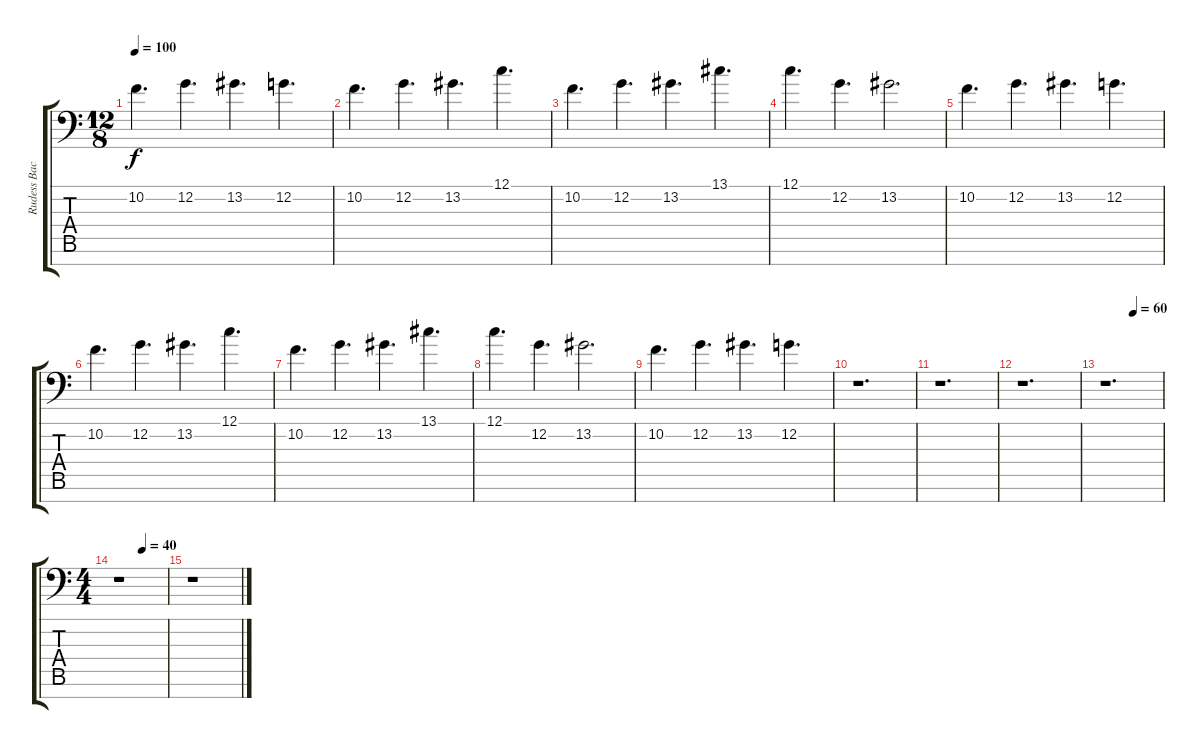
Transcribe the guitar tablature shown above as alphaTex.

\track ("Rudess Backup" "Rudess Bac") {instrument acousticgrandpiano}
\staff {score tabs}
\tuning (C4 G3 Eb3 Bb2 F2 C2 C-1) {hide}
\ts (12 8)
\tempo 100
\clef f4
\ks c
10.2.4{d dy f} 12.2.4{d} 13.2.4{d} 12.2.4{d} |
10.2.4{d} 12.2.4{d} 13.2.4{d} 12.1.4{d} |
10.2.4{d} 12.2.4{d} 13.2.4{d} 13.1.4{d} |
12.1.4{d} 12.2.4{d} 13.2.2{d} |
10.2.4{d} 12.2.4{d} 13.2.4{d} 12.2.4{d} |
10.2.4{d} 12.2.4{d} 13.2.4{d} 12.1.4{d} |
10.2.4{d} 12.2.4{d} 13.2.4{d} 13.1.4{d} |
12.1.4{d} 12.2.4{d} 13.2.2{d} |
10.2.4{d} 12.2.4{d} 13.2.4{d} 12.2.4{d} |
r.1{d} |
r.1{d} |
r.1{d} |
\tempo (60 0.5)
r.1{d} |
\ts (4 4)
\tempo (40 0.5)
r.1 |
r.1
